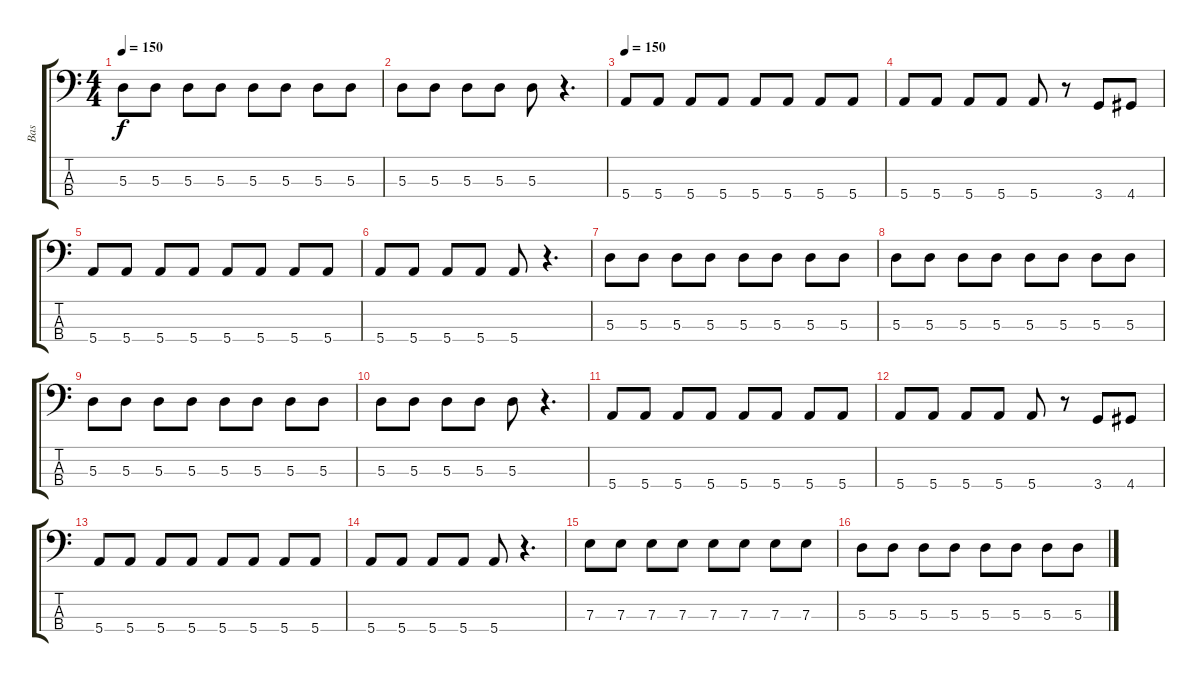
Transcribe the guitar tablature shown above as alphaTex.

\track ("Bas" "Bas") {instrument electricbasspick}
\staff {score tabs}
\tuning (G2 D2 A1 E1) {hide}
\ts (4 4)
\tempo 150
\clef f4
\ks c
5.3.8{dy f} 5.3.8 5.3.8 5.3.8 5.3.8 5.3.8 5.3.8 5.3.8 |
5.3.8 5.3.8 5.3.8 5.3.8 5.3.8 r.4{d} |
\tempo 150
5.4.8 5.4.8 5.4.8 5.4.8 5.4.8 5.4.8 5.4.8 5.4.8 |
5.4.8 5.4.8 5.4.8 5.4.8 5.4.8 r.8 3.4.8 4.4.8 |
5.4.8 5.4.8 5.4.8 5.4.8 5.4.8 5.4.8 5.4.8 5.4.8 |
5.4.8 5.4.8 5.4.8 5.4.8 5.4.8 r.4{d} |
5.3.8 5.3.8 5.3.8 5.3.8 5.3.8 5.3.8 5.3.8 5.3.8 |
5.3.8 5.3.8 5.3.8 5.3.8 5.3.8 5.3.8 5.3.8 5.3.8 |
5.3.8 5.3.8 5.3.8 5.3.8 5.3.8 5.3.8 5.3.8 5.3.8 |
5.3.8 5.3.8 5.3.8 5.3.8 5.3.8 r.4{d} |
5.4.8 5.4.8 5.4.8 5.4.8 5.4.8 5.4.8 5.4.8 5.4.8 |
5.4.8 5.4.8 5.4.8 5.4.8 5.4.8 r.8 3.4.8 4.4.8 |
5.4.8 5.4.8 5.4.8 5.4.8 5.4.8 5.4.8 5.4.8 5.4.8 |
5.4.8 5.4.8 5.4.8 5.4.8 5.4.8 r.4{d} |
7.3.8 7.3.8 7.3.8 7.3.8 7.3.8 7.3.8 7.3.8 7.3.8 |
5.3.8 5.3.8 5.3.8 5.3.8 5.3.8 5.3.8 5.3.8 5.3.8
